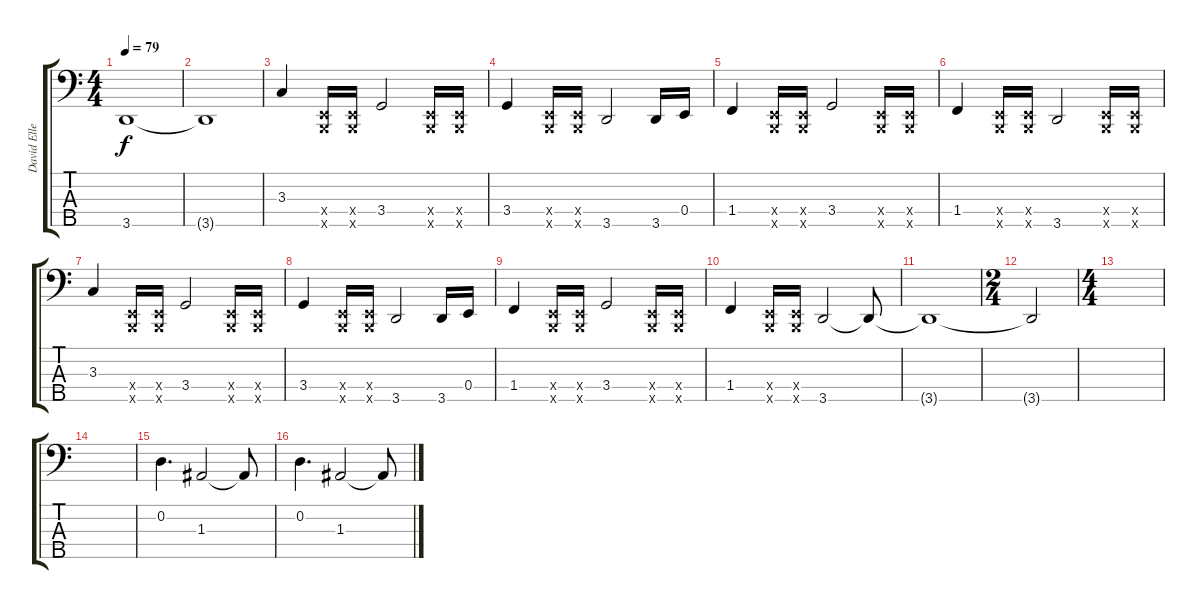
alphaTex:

\track ("David Ellefson" "David Elle") {instrument acousticguitarnylon}
\staff {score tabs}
\tuning (G2 D2 A1 E1 B0) {hide}
\ts (4 4)
\tempo 79
\clef f4
\ks c
3.5.1{dy f} |
3.5{t}.1 |
3.3.4 (0.4{x} 0.5{x}).16 (0.4{x} 0.5{x}).16 3.4.2 (0.4{x} 0.5{x}).16 (0.4{x} 0.5{x}).16 |
3.4.4 (0.4{x} 0.5{x}).16 (0.4{x} 0.5{x}).16 3.5.2 3.5.16 0.4.16 |
1.4.4 (0.4{x} 0.5{x}).16 (0.4{x} 0.5{x}).16 3.4.2 (0.4{x} 0.5{x}).16 (0.4{x} 0.5{x}).16 |
1.4.4 (0.4{x} 0.5{x}).16 (0.4{x} 0.5{x}).16 3.5.2 (0.4{x} 0.5{x}).16 (0.4{x} 0.5{x}).16 |
3.3.4 (0.4{x} 0.5{x}).16 (0.4{x} 0.5{x}).16 3.4.2 (0.4{x} 0.5{x}).16 (0.4{x} 0.5{x}).16 |
3.4.4 (0.4{x} 0.5{x}).16 (0.4{x} 0.5{x}).16 3.5.2 3.5.16 0.4.16 |
1.4.4 (0.4{x} 0.5{x}).16 (0.4{x} 0.5{x}).16 3.4.2 (0.4{x} 0.5{x}).16 (0.4{x} 0.5{x}).16 |
1.4.4 (0.4{x} 0.5{x}).16 (0.4{x} 0.5{x}).16 3.5.2 3.5{t}.8 |
3.5{t}.1 |
\ts (2 4)
3.5{t}.2 |
\ts (4 4)
|
|
0.2.4{d} 1.3.2 1.3{t}.8 |
0.2.4{d} 1.3.2 1.3{t}.8
